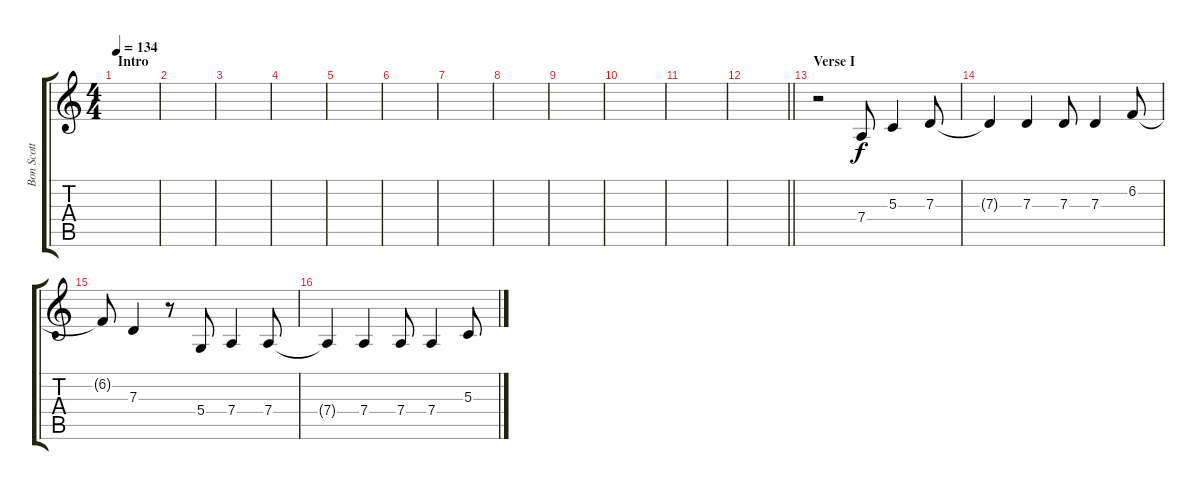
\track ("Bon Scott" "Bon Scott") {instrument lead8bassandlead}
\staff {score tabs}
\tuning (E4 B3 G3 D3 A2 E2) {hide}
\ts (4 4)
\section ("" "Intro")
\tempo 134
\clef g2
\ks c
|
|
|
|
|
|
|
|
|
|
|
\barLineRight lightlight
|
\section ("" "Verse I")
r.2 7.4.8 5.3.4 7.3.8 |
7.3{t}.4 7.3.4 7.3.8 7.3.4 6.2.8 |
6.2{t}.8 7.3.4 r.8 5.4.8 7.4.4 7.4.8 |
7.4{t}.4 7.4.4 7.4.8 7.4.4 5.3.8
